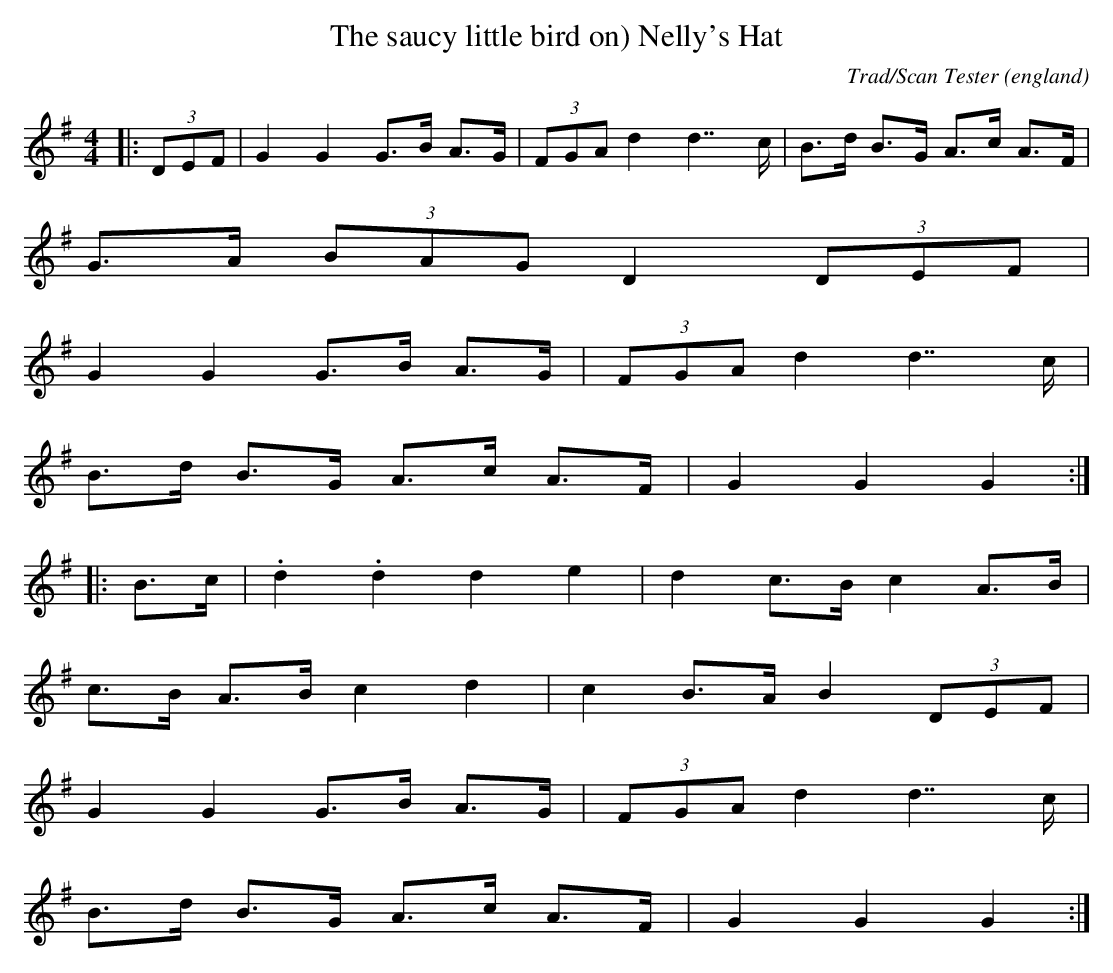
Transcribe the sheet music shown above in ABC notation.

X:1
T:The saucy little bird on) Nelly's Hat
O:england
C:Trad/Scan Tester
M:4/4
L:1/8
K:G
|: (3DEF|G2G2G3/2B/2 A3/2G/2| (3FGA d2d7/2c/2|B3/2d/2 B3/2G/2 A3/2c/2 A3/2F/2|
G3/2A/2  (3BAG D2 (3DEF|
G2G2G3/2B/2 A3/2G/2| (3FGA d2d7/2c/2|
B3/2d/2 B3/2G/2 A3/2c/2 A3/2F/2|G2G2G2:|
|:B3/2c/2|.d2.d2d2e2|d2c3/2B/2 c2A3/2B/2|
c3/2B/2 A3/2B/2 c2d2|c2B3/2A/2 B2 (3DEF|
G2G2G3/2B/2 A3/2G/2| (3FGA d2d7/2c/2|
B3/2d/2 B3/2G/2 A3/2c/2 A3/2F/2|G2G2G2:|
